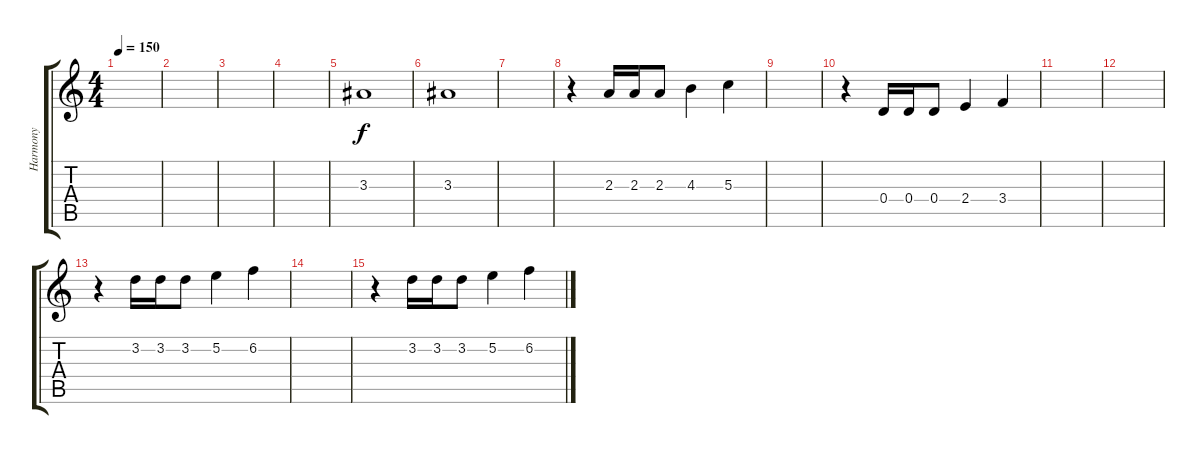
\track ("Harmony" "Harmony") {instrument electricguitarjazz}
\staff {score tabs}
\tuning (E4 B3 G3 D3 A2 D2) {hide}
\ts (4 4)
\tempo 150
\clef g2
\ks c
|
|
|
|
3.3.1 |
3.3.1 |
|
r.4 2.3.16 2.3.16 2.3.8 4.3.4 5.3.4 |
|
r.4 0.4.16 0.4.16 0.4.8 2.4.4 3.4.4 |
|
|
r.4 3.2.16 3.2.16 3.2.8 5.2.4 6.2.4 |
|
r.4 3.2.16 3.2.16 3.2.8 5.2.4 6.2.4
